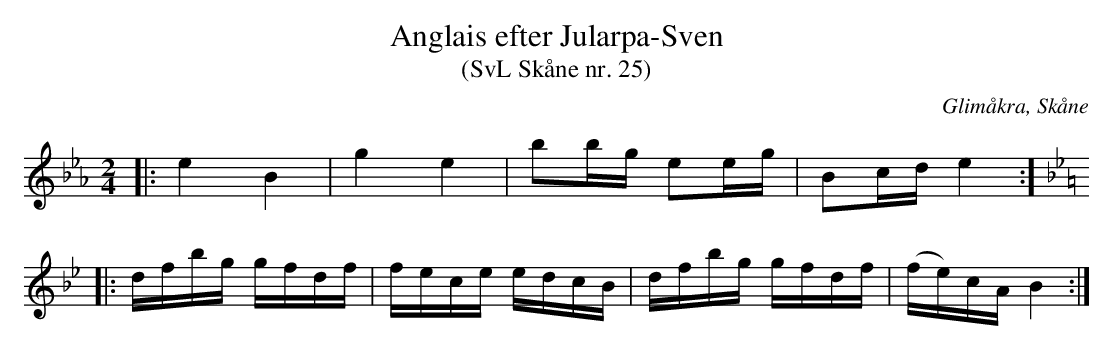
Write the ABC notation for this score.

X:1
T:Anglais efter Jularpa-Sven
T:(SvL Skåne nr. 25)
O:Glimåkra, Skåne
M:2/4
L:1/16
K:Eb
|: e4 B4 | g4 e4 | b2bg e2eg | B2cd e4 :]
K:Bb
|: dfbg gfdf | fece edcB | dfbg gfdf | (fe)cA B4 :|
